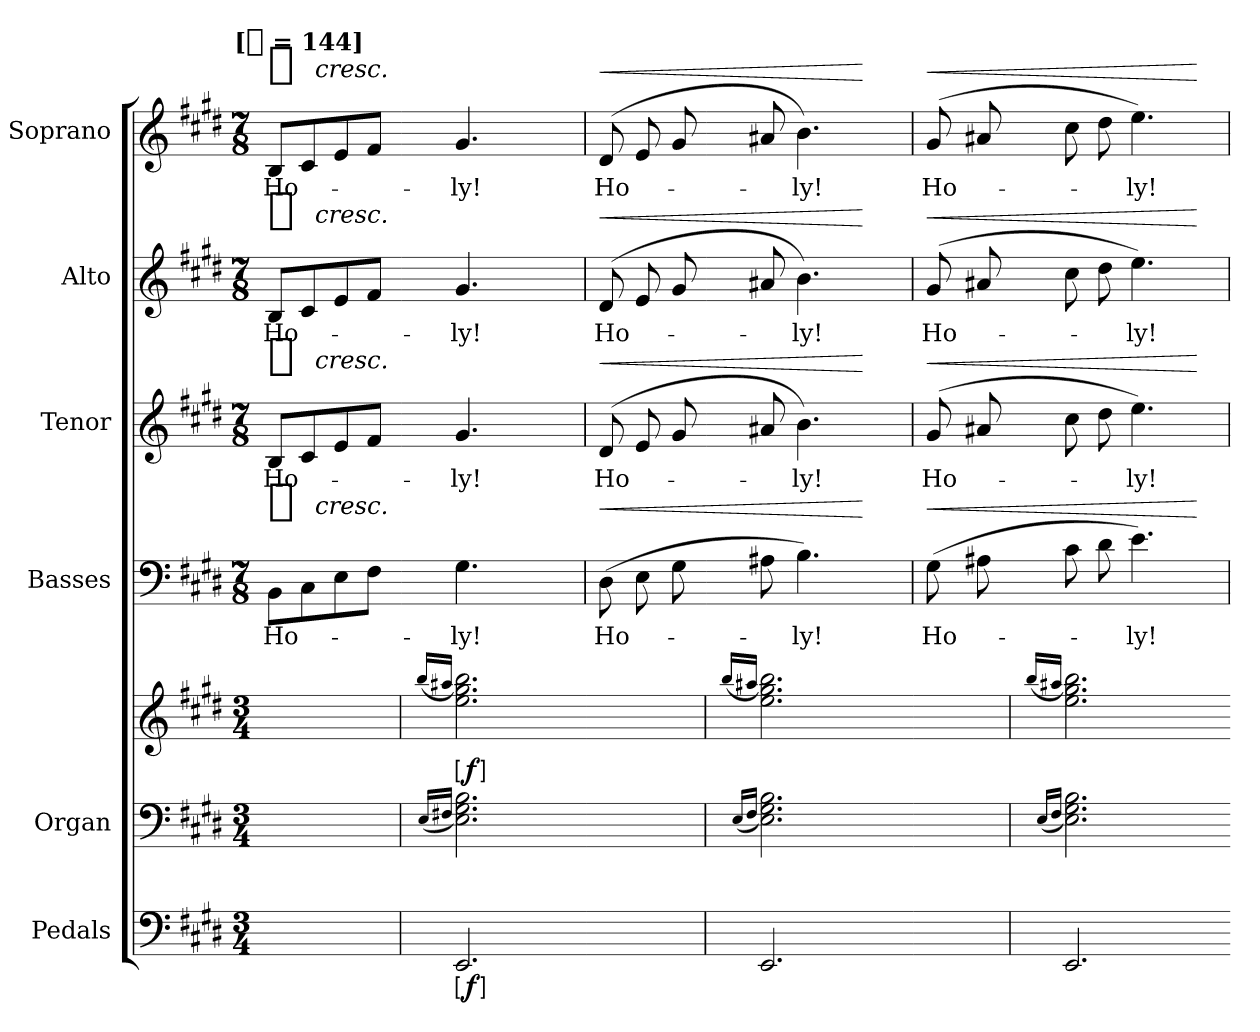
**kern	**dynam	**kern	**kern	**dynam	**kern	**text	**dynam	**kern	**text	**dynam	**kern	**text	**dynam	**kern	**text	**dynam
*part6	*part6	*part5	*part5	*part5	*part4	*part4	*part4	*part3	*part3	*part3	*part2	*part2	*part2	*part1	*part1	*part1
*staff7	*staff7	*staff6	*staff5	*staff5/6	*staff4	*staff4	*staff4	*staff3	*staff3	*staff3	*staff2	*staff2	*staff2	*staff1	*staff1	*staff1
*I"Pedals	*	*I"Organ	*	*	*I"Basses	*	*	*I"Tenor	*	*	*I"Alto	*	*	*I"Soprano	*	*
*	*	*I'org	*	*	*I'b	*	*	*I't	*	*	*I'a	*	*	*I's	*	*
*clefF4	*	*clefF4	*clefG2	*	*clefF4	*	*	*clefG2	*	*	*clefG2	*	*	*clefG2	*	*
*	*	*	*	*	*	*	*	*ITrd7c12	*	*	*	*	*	*	*	*
*k[f#c#g#d#]	*	*k[f#c#g#d#]	*k[f#c#g#d#]	*	*k[f#c#g#d#]	*	*	*k[f#c#g#d#]	*	*	*k[f#c#g#d#]	*	*	*k[f#c#g#d#]	*	*
*E:	*	*E:	*E:	*	*E:	*	*	*E:	*	*	*E:	*	*	*E:	*	*
!!LO:TX:omd:t=[[8th] = 144]
*M3/4	*	*M3/4	*M3/4	*	*M7/8	*	*	*M7/8	*	*	*M7/8	*	*	*M7/8	*	*
*MM72	*	*MM72	*MM72	*	*MM72	*	*	*MM72	*	*	*MM72	*	*	*MM72	*	*
=	=	=	=	=	=	=	=	=	=	=	=	=	=	=	=	=
!	!	!	!	!	!	!	!LO:DY:a:t=%s cresc.	!	!	!LO:DY:a:t=%s cresc.	!	!	!LO:DY:a:t=%s cresc.	!	!	!LO:DY:a:t=%s cresc.
2ryy	.	2ryy	2ryy	.	8BBL	Ho-	f	8BBL	Ho-	f	8BL	Ho-	f	8BL	Ho-	f
.	.	.	.	.	8C#	.	.	8C#	.	.	8c#	.	.	8c#	.	.
.	.	.	.	.	8E	.	.	8E	.	.	8e	.	.	8e	.	.
.	.	.	.	.	8F#J	.	.	8F#J	.	.	8f#J	.	.	8f#J	.	.
=	=-	=	=	=-	=-	=-	=-	=-	=-	=-	=-	=-	=-	=-	=-	=-
.	.	(16qqE/LL	(16qqbb/LL	.	.	.	.	.	.	.	.	.	.	.	.	.
.	.	16qqF#X/JJ	16qaa#X/JJ	.	.	.	.	.	.	.	.	.	.	.	.	.
!	!LO:DY:ed=brack	!	!	!LO:DY:ed=brack	!	!	!	!	!	!	!	!	!	!	!	!
2.EE	f	2.E 2.G# 2.B)	2.ee 2.gg# 2.bb)	f	4.G#	-ly!	.	4.G#	-ly!	.	4.g#	-ly!	.	4.g#	-ly!	.
.	.	.	.	.	4.ryy	.	.	4.ryy	.	.	4.ryy	.	.	4.ryy	.	.
=-	=	=-	=-	=	=	=	=	=	=	=	=	=	=	=	=	=
!	!	!	!	!	!	!	!LO:HP:a	!	!	!LO:HP:a	!	!	!LO:HP:a	!	!	!LO:HP:a
4.ryy	.	4.ryy	4.ryy	.	(8D#	Ho-	<	(8D#	Ho-	<	(8d#	Ho-	<	(8d#	Ho-	<
.	.	.	.	.	8E	.	.	8E	.	.	8e	.	.	8e	.	.
.	.	.	.	.	8G#	.	.	8G#	.	.	8g#	.	.	8g#	.	.
=	=-	=	=	=-	=-	=-	=-	=-	=-	=-	=-	=-	=-	=-	=-	=-
.	.	(16qqE/LL	(16qqbb/LL	.	.	.	.	.	.	.	.	.	.	.	.	.
.	.	16qqF#/JJ	16qqaa#X/JJ	.	.	.	.	.	.	.	.	.	.	.	.	.
2.EE	.	2.E 2.G# 2.B)	2.ee 2.gg# 2.bb)	.	8A#X	.	.	8A#X	.	.	8a#X	.	.	8a#X	.	.
.	.	.	.	.	4.B)	-ly!	.	4.B)	-ly!	.	4.b)	-ly!	.	4.b)	-ly!	.
.	.	.	.	.	4ryy	.	[	4ryy	.	[	4ryy	.	[	4ryy	.	[
=-	=	=-	=-	=	=	=	=	=	=	=	=	=	=	=	=	=
!	!	!	!	!	!	!	!LO:HP:a	!	!	!LO:HP:a	!	!	!LO:HP:a	!	!	!LO:HP:a
4ryy	.	4ryy	4ryy	.	(8G#	Ho-	<	(8G#	Ho-	<	(8g#	Ho-	<	(8g#	Ho-	<
.	.	.	.	.	8A#X	.	.	8A#X	.	.	8a#X	.	.	8a#X	.	.
=	=-	=	=	=-	=-	=-	=-	=-	=-	=-	=-	=-	=-	=-	=-	=-
.	.	(16qqE/LL	(16qqbb/LL	.	.	.	.	.	.	.	.	.	.	.	.	.
.	.	16qqF#/JJ	16qqaa#X/JJ	.	.	.	.	.	.	.	.	.	.	.	.	.
2.EE	.	2.E 2.G# 2.B)	2.ee 2.gg# 2.bb)	.	8c#	.	.	8c#	.	.	8cc#	.	.	8cc#	.	.
.	.	.	.	.	8d#	.	.	8d#	.	.	8dd#	.	.	8dd#	.	.
.	.	.	.	.	4.e)	-ly!	.	4.e)	-ly!	.	4.ee)	-ly!	.	4.ee)	-ly!	.
.	.	.	.	.	8ryy	.	[	8ryy	.	[	8ryy	.	[	8ryy	.	[
=-	=	=-	=-	=	=	=	=	=	=	=	=	=	=	=	=	=
*-	*-	*-	*-	*-	*-	*-	*-	*-	*-	*-	*-	*-	*-	*-	*-	*-
